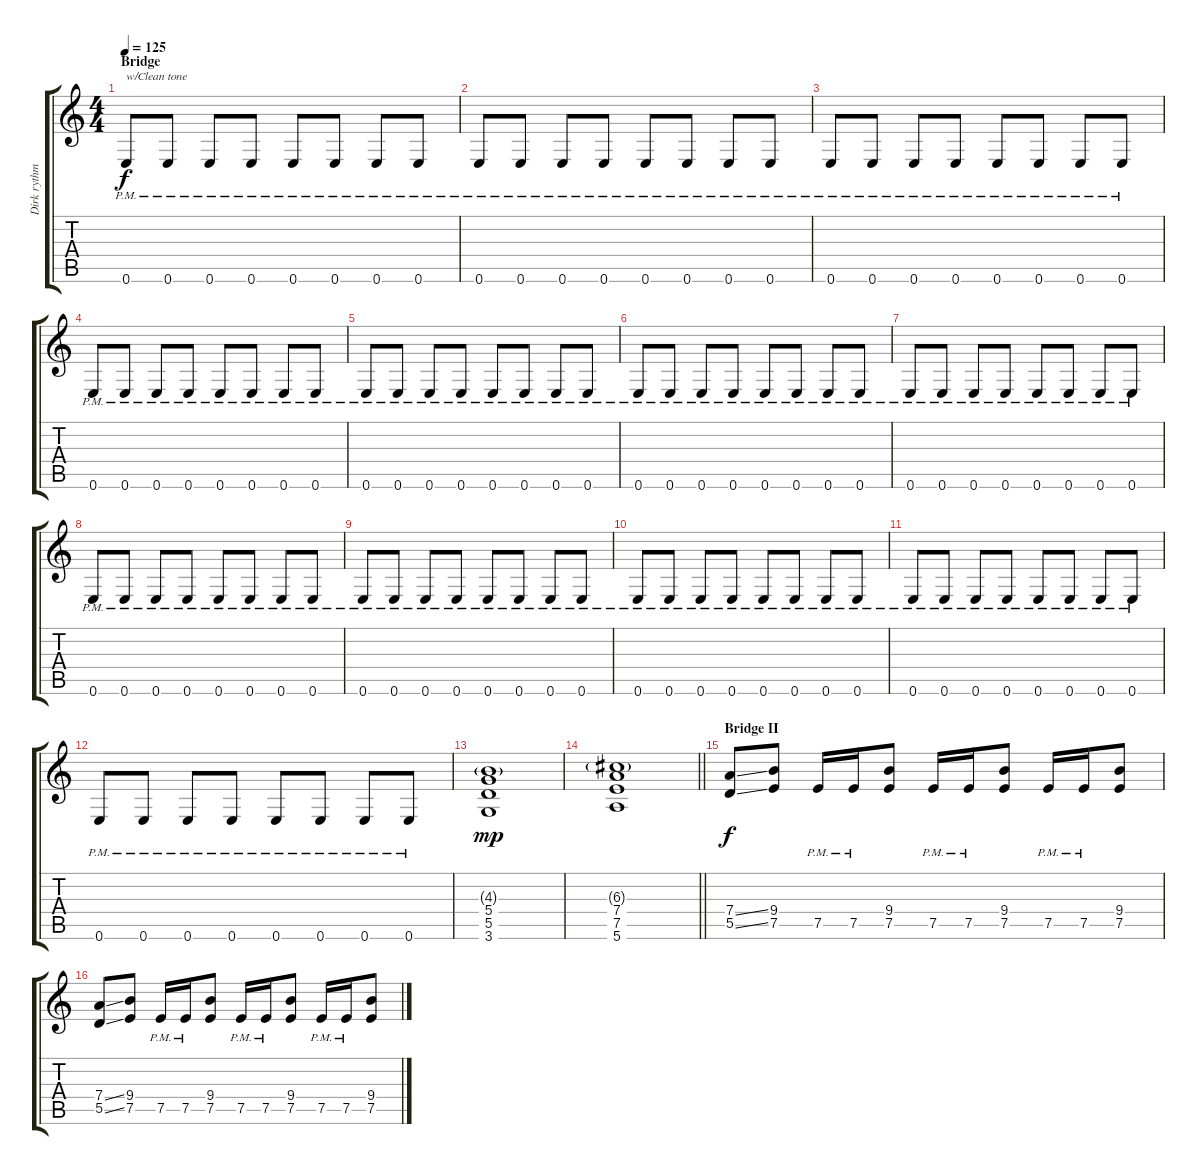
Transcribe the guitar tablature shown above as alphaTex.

\track ("Dirk rythm" "Dirk rythm") {instrument overdrivenguitar}
\staff {score tabs}
\tuning (E4 B3 G3 D3 A2 E2) {hide}
\ts (4 4)
\section ("" "Bridge")
\tempo 125
\clef g2
\ks c
0.6{pm}.8{txt "w/Clean tone" dy f volume 9 instrument electricguitarmuted} 0.6{pm}.8 0.6{pm}.8 0.6{pm}.8 0.6{pm}.8 0.6{pm}.8 0.6{pm}.8 0.6{pm}.8 |
0.6{pm}.8 0.6{pm}.8 0.6{pm}.8 0.6{pm}.8 0.6{pm}.8 0.6{pm}.8 0.6{pm}.8 0.6{pm}.8 |
0.6{pm}.8 0.6{pm}.8 0.6{pm}.8 0.6{pm}.8 0.6{pm}.8 0.6{pm}.8 0.6{pm}.8 0.6{pm}.8 |
0.6{pm}.8 0.6{pm}.8 0.6{pm}.8 0.6{pm}.8 0.6{pm}.8 0.6{pm}.8 0.6{pm}.8 0.6{pm}.8 |
0.6{pm}.8 0.6{pm}.8 0.6{pm}.8 0.6{pm}.8 0.6{pm}.8 0.6{pm}.8 0.6{pm}.8 0.6{pm}.8 |
0.6{pm}.8 0.6{pm}.8 0.6{pm}.8 0.6{pm}.8 0.6{pm}.8 0.6{pm}.8 0.6{pm}.8 0.6{pm}.8 |
0.6{pm}.8 0.6{pm}.8 0.6{pm}.8 0.6{pm}.8 0.6{pm}.8 0.6{pm}.8 0.6{pm}.8 0.6{pm}.8 |
0.6{pm}.8 0.6{pm}.8 0.6{pm}.8 0.6{pm}.8 0.6{pm}.8 0.6{pm}.8 0.6{pm}.8 0.6{pm}.8 |
0.6{pm}.8 0.6{pm}.8 0.6{pm}.8 0.6{pm}.8 0.6{pm}.8 0.6{pm}.8 0.6{pm}.8 0.6{pm}.8 |
0.6{pm}.8 0.6{pm}.8 0.6{pm}.8 0.6{pm}.8 0.6{pm}.8 0.6{pm}.8 0.6{pm}.8 0.6{pm}.8 |
0.6{pm}.8 0.6{pm}.8 0.6{pm}.8 0.6{pm}.8 0.6{pm}.8 0.6{pm}.8 0.6{pm}.8 0.6{pm}.8 |
0.6{pm}.8 0.6{pm}.8 0.6{pm}.8 0.6{pm}.8 0.6{pm}.8 0.6{pm}.8 0.6{pm}.8 0.6{pm}.8 |
(4.3{g} 5.4 5.5 3.6).1{dy mp volume 13 instrument overdrivenguitar} |
\barLineRight lightlight
(6.3{g} 7.4 7.5 5.6).1 |
\section ("" "Bridge II")
(7.4{ss} 5.5{ss}).8{dy f} (9.4 7.5).8 7.5{pm}.16 7.5{pm}.16 (9.4 7.5).8 7.5{pm}.16 7.5{pm}.16 (9.4 7.5).8 7.5{pm}.16 7.5{pm}.16 (9.4 7.5).8 |
(7.4{ss} 5.5{ss}).8 (9.4 7.5).8 7.5{pm}.16 7.5{pm}.16 (9.4 7.5).8 7.5{pm}.16 7.5{pm}.16 (9.4 7.5).8 7.5{pm}.16 7.5{pm}.16 (9.4 7.5).8
